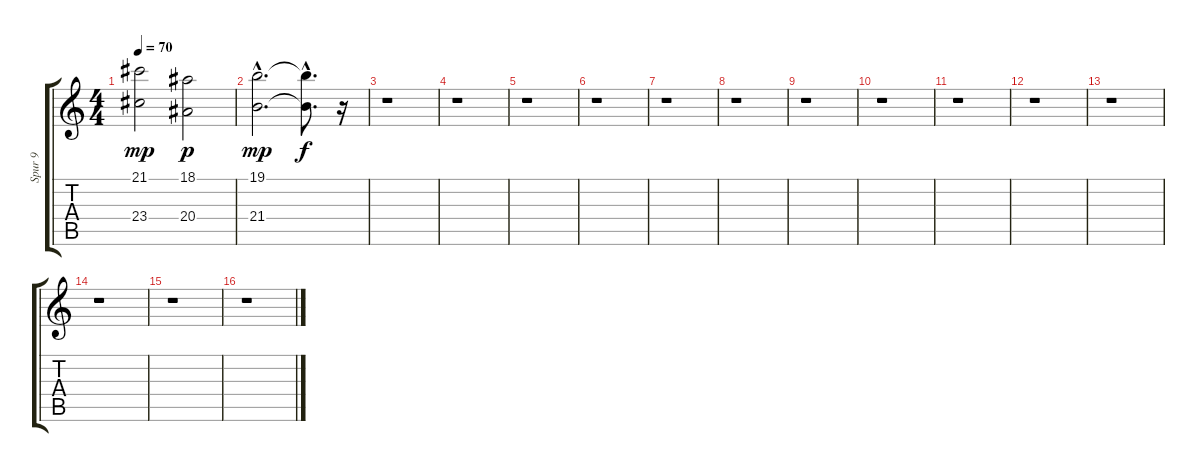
\track ("Spur 9" "Spur 9") {instrument reversecymbal}
\staff {score tabs}
\tuning (E4 B3 G3 D3 A2 E2) {hide}
\ts (4 4)
\tempo 70
\clef g2
\ks c
(21.1 23.4).2{dy mp} (18.1 20.4).2{dy p} |
(19.1{hac} 21.4{hac}).2{d dy mp} (19.1{hac t} 21.4{hac t}).8{d dy f} r.16 |
r.1 |
r.1 |
r.1 |
r.1 |
r.1 |
r.1 |
r.1 |
r.1 |
r.1 |
r.1 |
r.1 |
r.1 |
r.1 |
r.1
